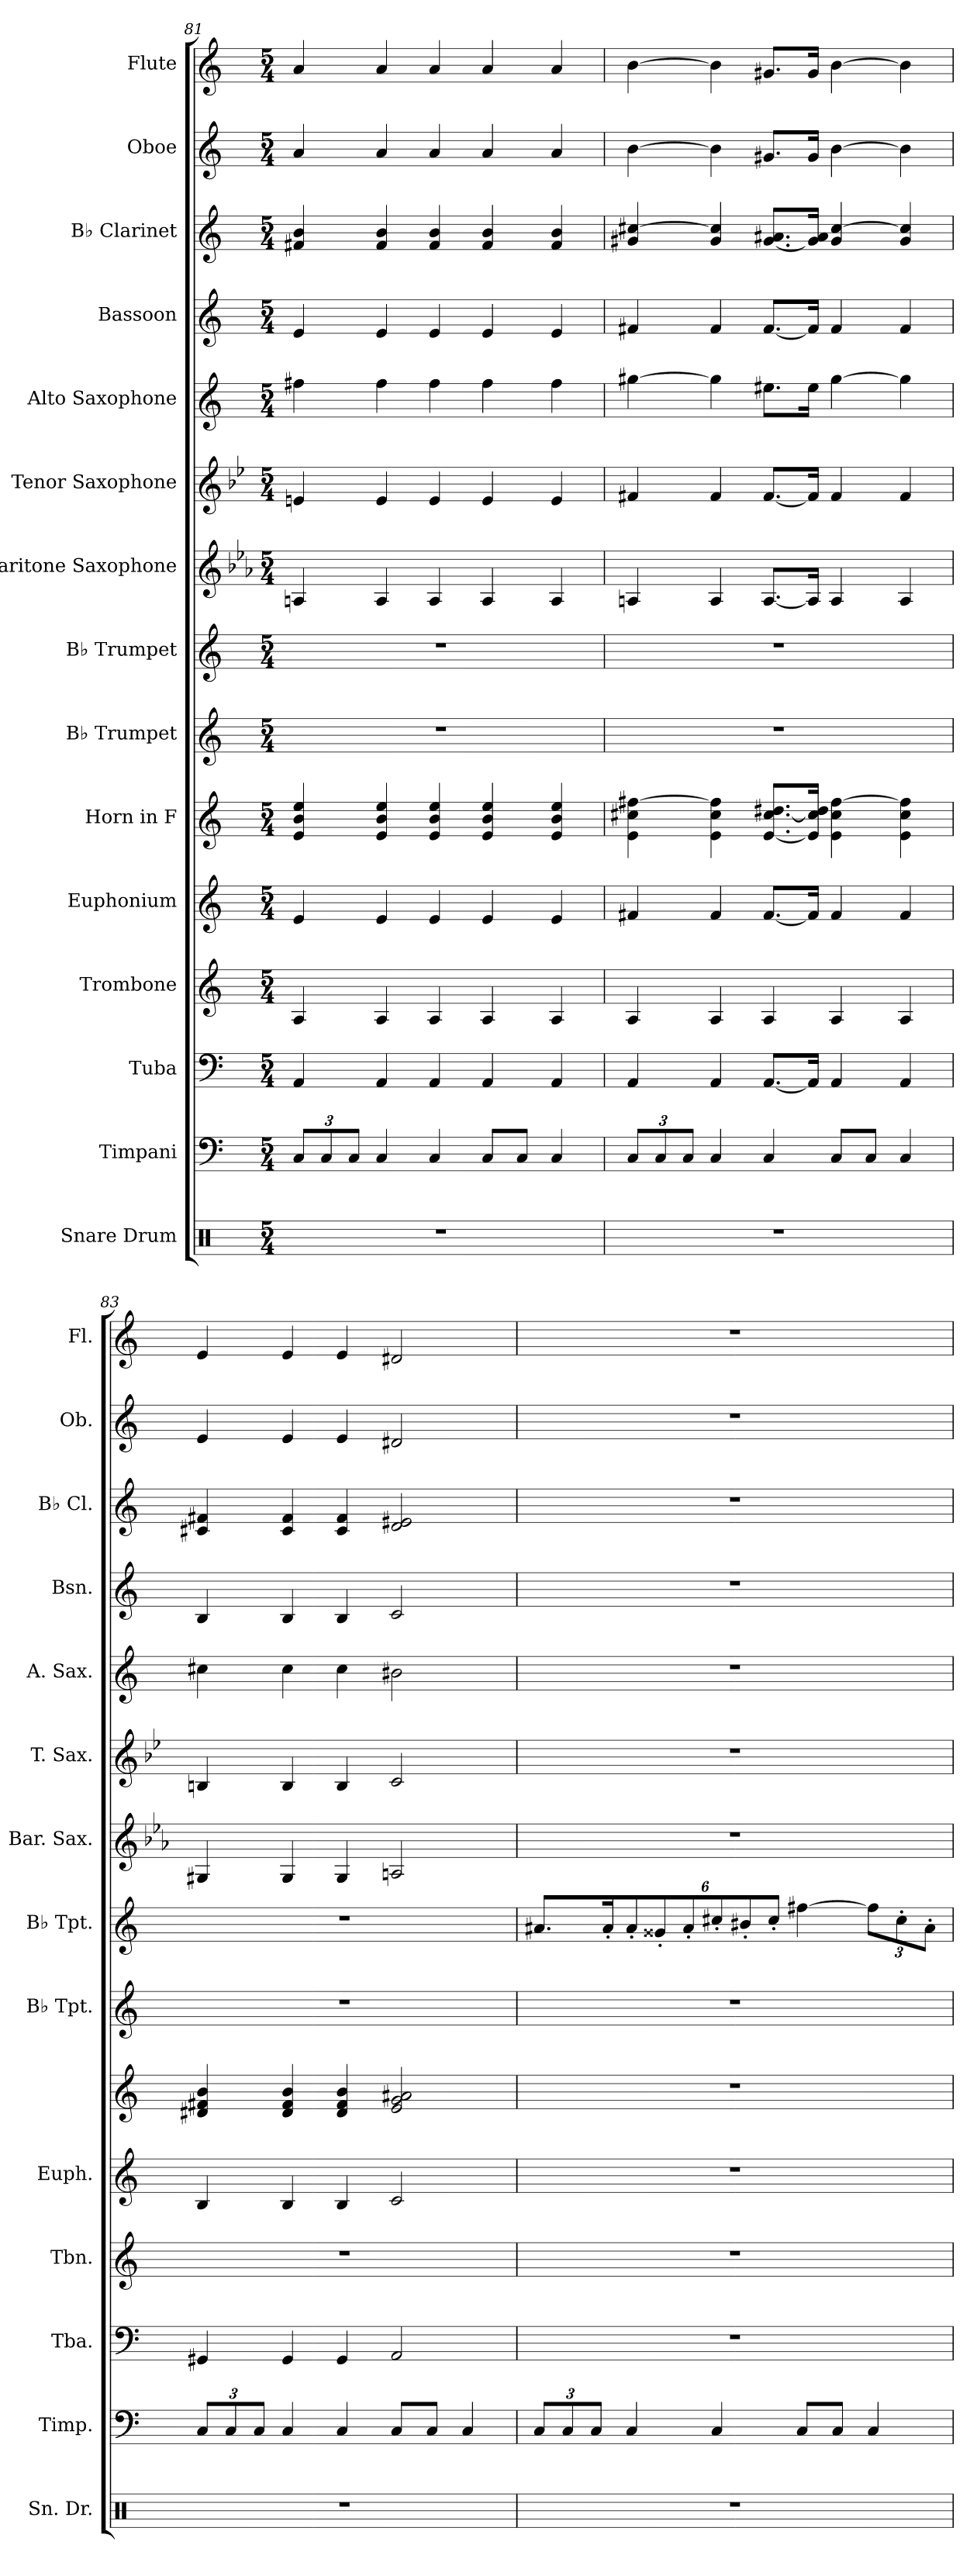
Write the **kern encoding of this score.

**kern	**kern	**kern	**kern	**kern	**kern	**kern	**kern	**kern	**kern	**kern	**kern	**kern	**kern	**kern
*part15	*part14	*part13	*part12	*part11	*part10	*part9	*part8	*part7	*part6	*part5	*part4	*part3	*part2	*part1
*staff15	*staff14	*staff13	*staff12	*staff11	*staff10	*staff9	*staff8	*staff7	*staff6	*staff5	*staff4	*staff3	*staff2	*staff1
*I"Snare Drum	*I"Timpani	*I"Tuba	*I"Trombone	*I"Euphonium	*I"Horn in F	*I"B♭ Trumpet	*I"B♭ Trumpet	*I"Baritone Saxophone	*I"Tenor Saxophone	*I"Alto Saxophone	*I"Bassoon	*I"B♭ Clarinet	*I"Oboe	*I"Flute
*I'Sn. Dr.	*I'Timp.	*I'Tba.	*I'Tbn.	*I'Euph.	*	*I'B♭ Tpt.	*I'B♭ Tpt.	*I'Bar. Sax.	*I'T. Sax.	*I'A. Sax.	*I'Bsn.	*I'B♭ Cl.	*I'Ob.	*I'Fl.
*clefX	*clefF4	*clefF4	*clefG2	*clefG2	*clefG2	*clefG2	*clefG2	*clefG2	*clefG2	*clefG2	*clefG2	*clefG2	*clefG2	*clefG2
*	*	*	*	*	*ITrd4c7	*ITrd1c2	*ITrd1c2	*ITrd12c21	*ITrd8c14	*ITrd5c9	*	*ITrd1c2	*	*
*k[]	*k[]	*k[]	*k[]	*k[]	*k[b-]	*k[b-e-]	*k[b-e-]	*k[b-e-a-]	*k[b-e-]	*k[b-e-a-]	*k[]	*k[b-e-]	*k[]	*k[]
*M5/4	*M5/4	*M5/4	*M5/4	*M5/4	*M5/4	*M5/4	*M5/4	*M5/4	*M5/4	*M5/4	*M5/4	*M5/4	*M5/4	*M5/4
*	*Xbrackettup	*	*	*	*	*	*	*	*	*	*	*	*	*
=81	=81	=81	=81	=81	=81	=81	=81	=81	=81	=81	=81	=81	=81	=81
4%5r	12C/L	4AA/	4A/	4e/	4A/ 4e/ 4a/	4%5r	4%5r	4AAn/	4En/	4an\	4e/	4en/ 4a/	4a/	4a/
.	12C/	.	.	.	.	.	.	.	.	.	.	.	.	.
.	12C/J	.	.	.	.	.	.	.	.	.	.	.	.	.
.	4C/	4AA/	4A/	4e/	4A/ 4e/ 4a/	.	.	4AA/	4E/	4a\	4e/	4e/ 4a/	4a/	4a/
.	4C/	4AA/	4A/	4e/	4A/ 4e/ 4a/	.	.	4AA/	4E/	4a\	4e/	4e/ 4a/	4a/	4a/
.	8C/L	4AA/	4A/	4e/	4A/ 4e/ 4a/	.	.	4AA/	4E/	4a\	4e/	4e/ 4a/	4a/	4a/
.	8C/J	.	.	.	.	.	.	.	.	.	.	.	.	.
.	4C/	4AA/	4A/	4e/	4A/ 4e/ 4a/	.	.	4AA/	4E/	4a\	4e/	4e/ 4a/	4a/	4a/
!!LO:PB:g=z
=82	=82	=82	=82	=82	=82	=82	=82	=82	=82	=82	=82	=82	=82	=82
4%5r	12C/L	4AA/	4A/	4f#X/	4A\ 4f#X\ [4bn\	4%5r	4%5r	4AAn/	4F#X/	[4bn\	4f#X/	4f#X/ [4bn/	[4b\	[4b\
.	12C/	.	.	.	.	.	.	.	.	.	.	.	.	.
.	12C/J	.	.	.	.	.	.	.	.	.	.	.	.	.
.	4C/	4AA/	4A/	4f#/	4A\ 4f#\ 4b\]	.	.	4AA/	4F#/	4b\]	4f#/	4f#/ 4b/]	4b\]	4b\]
.	4C/	[8.AA/L	4A/	[8.f#/L	[8.A/ [8.f#/ 8.g#X/L	.	.	[8.AA/L	[8.F#/L	8.g#X\L	[8.f#/L	[8.f#/ 8.g#X/L	8.g#X/L	8.g#X/L
.	.	16AA/Jk]	.	16f#/Jk]	16A/] 16f#/] 16g#/Jk	.	.	16AA/Jk]	16F#/Jk]	16g#\Jk	16f#/Jk]	16f#/] 16g#/Jk	16g#/Jk	16g#/Jk
.	8C/L	4AA/	4A/	4f#/	4A\ 4f#\ [4b\	.	.	4AA/	4F#/	[4b\	4f#/	4f#/ [4b/	[4b\	[4b\
.	8C/J	.	.	.	.	.	.	.	.	.	.	.	.	.
.	4C/	4AA/	4A/	4f#/	4A\ 4f#\ 4b\]	.	.	4AA/	4F#/	4b\]	4f#/	4f#/ 4b/]	4b\]	4b\]
=83	=83	=83	=83	=83	=83	=83	=83	=83	=83	=83	=83	=83	=83	=83
4%5r	12C/L	4GG#X/	4%5r	4B/	4G#X/ 4Bn/ 4e/	4%5r	4%5r	4GG#X/	4BBn/	4en\	4B/	4Bn/ 4en/	4e/	4e/
.	12C/	.	.	.	.	.	.	.	.	.	.	.	.	.
.	12C/J	.	.	.	.	.	.	.	.	.	.	.	.	.
.	4C/	4GG#/	.	4B/	4G#/ 4B/ 4e/	.	.	4GG#/	4BB/	4e\	4B/	4B/ 4e/	4e/	4e/
.	4C/	4GG#/	.	4B/	4G#/ 4B/ 4e/	.	.	4GG#/	4BB/	4e\	4B/	4B/ 4e/	4e/	4e/
.	8C/L	2AA/	.	2c/	2A/ 2c/ 2d#X/	.	.	2AAn/	2C/	2d#X\	2c/	2c/ 2d#X/	2d#X/	2d#X/
.	8C/J	.	.	.	.	.	.	.	.	.	.	.	.	.
.	4C/	.	.	.	.	.	.	.	.	.	.	.	.	.
=84	=84	=84	=84	=84	=84	=84	=84	=84	=84	=84	=84	=84	=84	=84
4%5r	12C/L	4%5r	4%5r	4%5r	4%5r	4%5r	8.g#X/L	4%5r	4%5r	4%5r	4%5r	4%5r	4%5r	4%5r
.	12C/	.	.	.	.	.	.	.	.	.	.	.	.	.
.	12C/J	.	.	.	.	.	.	.	.	.	.	.	.	.
.	.	.	.	.	.	.	16g#'/K	.	.	.	.	.	.	.
*	*	*	*	*	*	*	*Xbrackettup	*	*	*	*	*	*	*
.	4C/	.	.	.	.	.	12g#'/	.	.	.	.	.	.	.
.	.	.	.	.	.	.	12f##X'/	.	.	.	.	.	.	.
.	.	.	.	.	.	.	12g#'/	.	.	.	.	.	.	.
.	4C/	.	.	.	.	.	12bn'/	.	.	.	.	.	.	.
.	.	.	.	.	.	.	12a#X'/	.	.	.	.	.	.	.
.	.	.	.	.	.	.	12b'/J	.	.	.	.	.	.	.
.	8C/L	.	.	.	.	.	[4een\	.	.	.	.	.	.	.
.	8C/J	.	.	.	.	.	.	.	.	.	.	.	.	.
.	4C/	.	.	.	.	.	12ee\L]	.	.	.	.	.	.	.
.	.	.	.	.	.	.	12b'\	.	.	.	.	.	.	.
.	.	.	.	.	.	.	12g#'\J	.	.	.	.	.	.	.
=	=	=	=	=	=	=	=	=	=	=	=	=	=	=
*-	*-	*-	*-	*-	*-	*-	*-	*-	*-	*-	*-	*-	*-	*-
